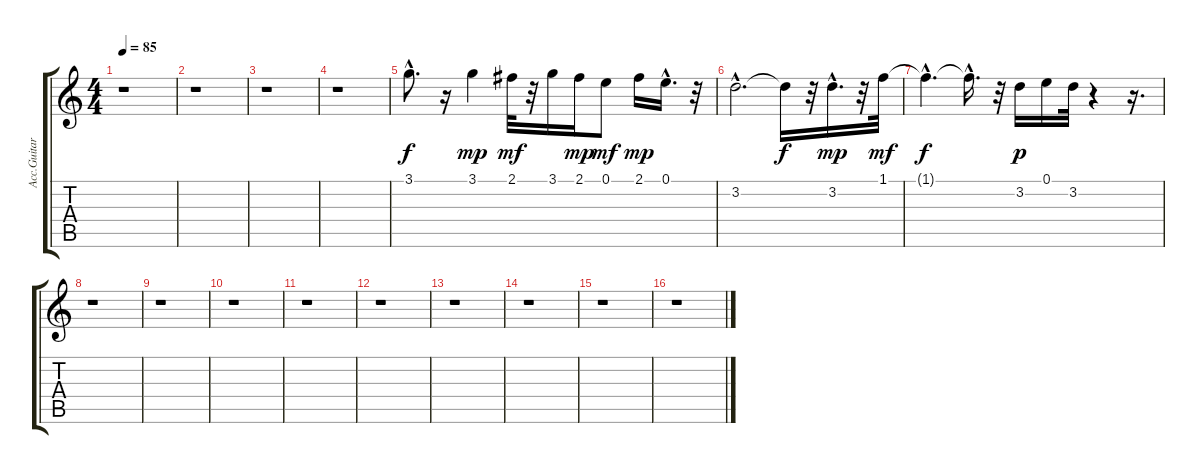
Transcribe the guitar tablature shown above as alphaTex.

\track ("Acc.Guitar Solo 2   " "Acc.Guitar") {instrument acousticguitarsteel}
\staff {score tabs}
\tuning (E4 B3 G3 D3 A2 E2) {hide}
\ts (4 4)
\tempo 85
\clef g2
\ks c
r.1{dy f instrument acousticguitarsteel} |
r.1 |
r.1 |
r.1 |
3.1{hac}.8{d} r.16 3.1.4{dy mp} 2.1.32{dy mf} r.32 3.1.16 2.1.16{dy mp} 0.1.8{dy mf} 2.1.16{dy mp} 0.1{hac}.16{d} r.32 |
3.2{hac}.2{d} 3.2{t}.16{dy f} r.32 3.2{hac}.16{d dy mp} r.32 1.1.32{dy mf} |
1.1{hac t}.4{d dy f} 1.1{hac t}.16{d} r.32 3.2.16{dy p} 0.1.16 3.2.32 r.4 r.16{d} |
r.1 |
r.1 |
r.1 |
r.1 |
r.1 |
r.1 |
r.1 |
r.1 |
r.1
